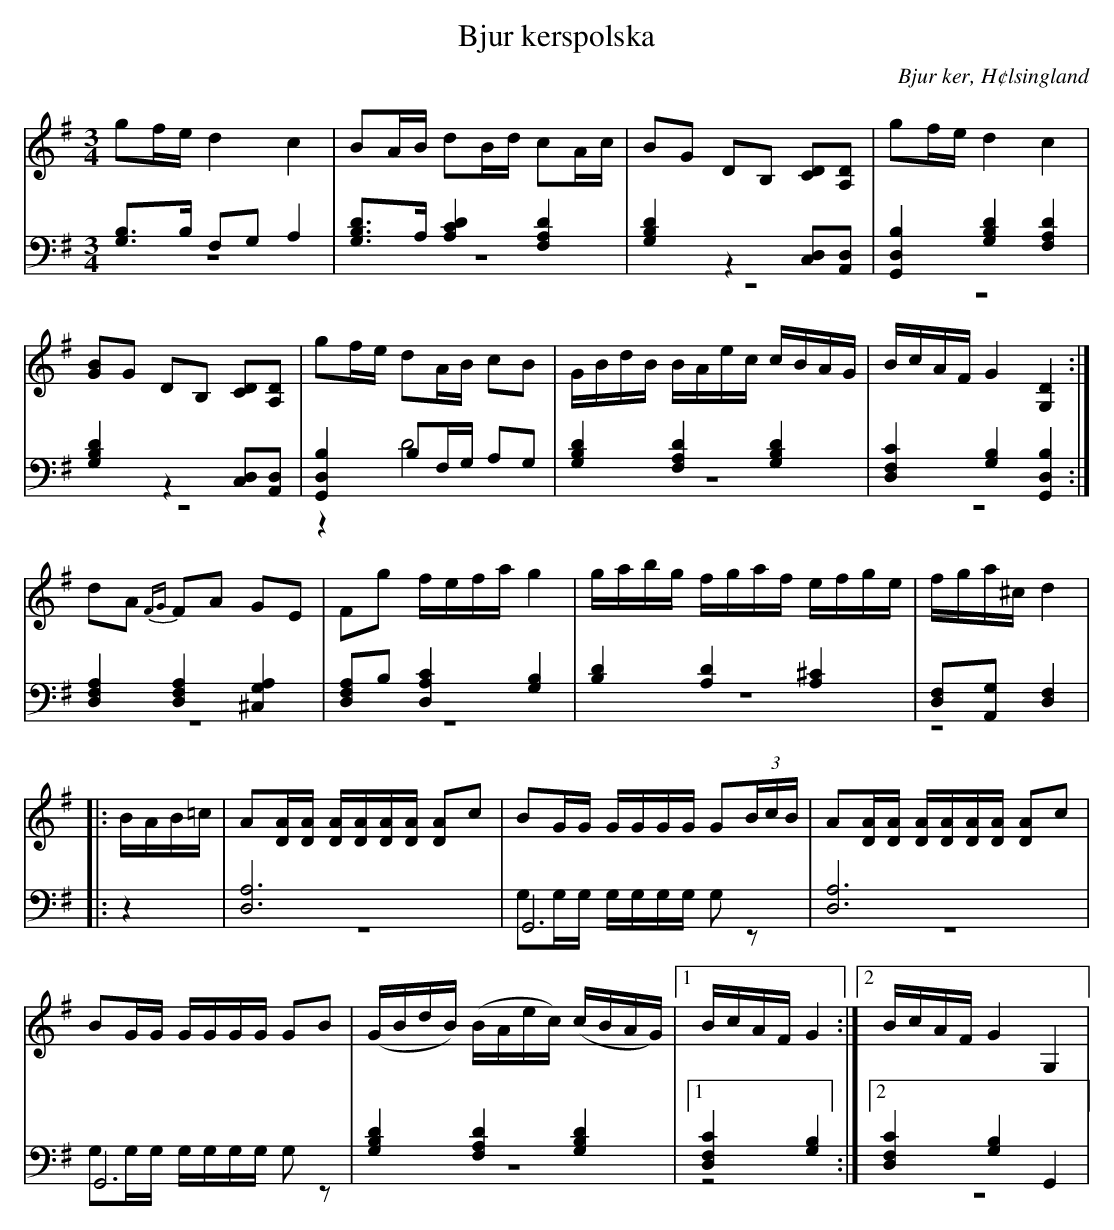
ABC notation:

X:1
T: Bjur kerspolska
O: Bjur ker, H¢lsingland
M: 3/4
L: 1/8
K: G
V:1
V:2
V:3 merge
V:1
gf/e/ d2 c2|BA/B/ dB/d/ cA/c/| BG DB, [CD][A,D]|gf/e/ d2 c2|
[GB]G DB, [CD][A,D] |gf/e/ dA/B/ cB|G/B/d/B/ B/A/e/c/ c/B/A/G/|B/c/A/F/ G2 [G,2D2]:|
dA {FG}FA GE|Fg f/e/f/a/ g2|g/a/b/g/ f/g/a/f/ e/f/g/e/ |f/g/a/^c/ d2 |
|:B/A/B/=c/|A[D/A/][D/A/] [D/A/][D/A/][D/A/][D/A/] [DA]c|BG/G/ G/G/G/G/ G(3B/c/B/|A[D/A/][D/A/] [D/A/][D/A/][D/A/][D/A/] [DA]c|
BG/G/ G/G/G/G/ GB|(G/B/d/B/) (B/A/e/c/) (c/B/A/G/)|1 B/c/A/F/ G2:|2 B/c/A/F/ G2 G,2|
V:2 clef=bass
[G,B,]>B, F,G, A,2|[G,B,D]>A, [A,2C2D2] [F,2A,2 D2]|[G,2B,2D2] z2 [C,D,][A,,D,]|[G,,2D,2B,2] [G,2B,2D2] [F,2A,2 D2]|
[G,2B,2D2] z2 [C,D,][A,,D,]|[G,,2D,2B,2] B,F,/G,/ A,G,|[G,2B,2D2] [F,2A,2 D2] [G,2B,2D2]|[D,2F,2C2] [G,2B,2][G,,2D,2B,2]:|
[D,2F,2A,2] [D,2F,2A,2] [^C,2G,2A,2]|[D,F,A,]B, [D,2A,2C2] [G,2B,2]|[B,2D2] [A,2D2] [A,2^C2]|[D,F,][A,,G,] [D,2F,2]|
|:z2|[D,6A,6]|G,,6|[D,6A,6]|
G,,6|[G,2B,2D2] [F,2A,2 D2] [G,2B,2D2]|1 [D,2F,2C2] [G,2B,2] :|2 [D,2F,2C2] [G,2B,2] G,,2|
V:3  clef=bass
z6|z6|z6|z6|
z6 |z2 D4|z6|z6:|
z6|z6|z6|z4|
|:z2|z6|G,G,/G,/ G,/G,/G,/G,/ G,z|z6 |
G,G,/G,/ G,/G,/G,/G,/ G,z|z6|1 z4:|2 z6|
